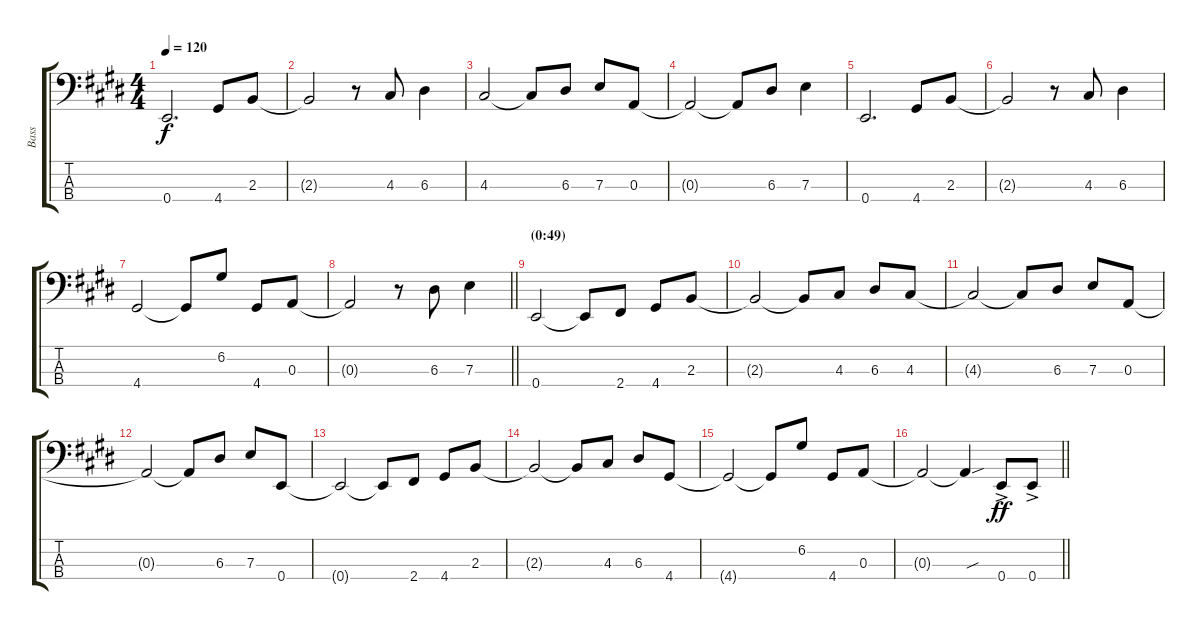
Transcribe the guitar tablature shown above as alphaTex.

\track ("Bass" "Bass") {instrument electricbassfinger}
\staff {score tabs}
\tuning (G2 D2 A1 E1) {hide}
\ts (4 4)
\tempo 120
\clef f4
\ks e
0.4.2{d dy f} 4.4.8 2.3.8 |
2.3{t}.2 r.8 4.3.8 6.3.4 |
4.3.2 4.3{t}.8 6.3.8 7.3.8 0.3.8 |
0.3{t}.2 0.3{t}.8 6.3.8 7.3.4 |
0.4.2{d} 4.4.8 2.3.8 |
2.3{t}.2 r.8 4.3.8 6.3.4 |
4.4.2 4.4{t}.8 6.2.8 4.4.8 0.3.8 |
\barLineRight lightlight
0.3{t}.2 r.8 6.3.8 7.3.4 |
\section ("" "(0:49)")
0.4.2 0.4{t}.8 2.4.8 4.4.8 2.3.8 |
2.3{t}.2 2.3{t}.8 4.3.8 6.3.8 4.3.8 |
4.3{t}.2 4.3{t}.8 6.3.8 7.3.8 0.3.8 |
0.3{t}.2 0.3{t}.8 6.3.8 7.3.8 0.4.8 |
0.4{t}.2 0.4{t}.8 2.4.8 4.4.8 2.3.8 |
2.3{t}.2 2.3{t}.8 4.3.8 6.3.8 4.4.8 |
4.4{t}.2 4.4{t}.8 6.2.8 4.4.8 0.3.8 |
\barLineRight lightlight
0.3{t}.2 0.3{sou t}.4 0.4{ac}.8{dy ff} 0.4{ac}.8
